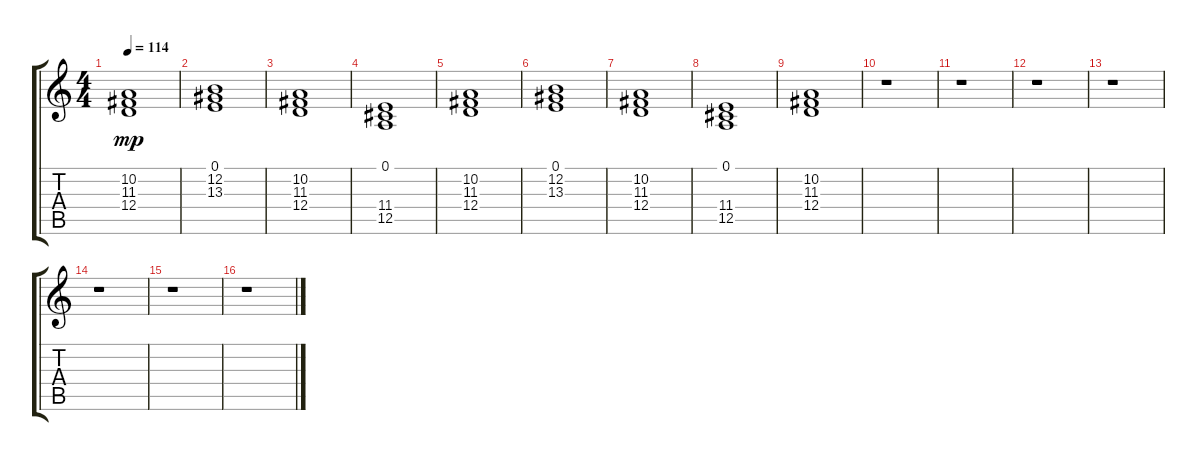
\track "" {instrument stringensemble1}
\staff {score tabs}
\tuning (E4 B3 G3 D3 A2 E2) {hide}
\ts (4 4)
\tempo 114
\clef g2
\ks c
(10.2 11.3 12.4).1{dy mp} |
(0.1 12.2 13.3).1 |
(10.2 11.3 12.4).1 |
(0.1 11.4 12.5).1 |
(10.2 11.3 12.4).1 |
(0.1 12.2 13.3).1 |
(10.2 11.3 12.4).1 |
(0.1 11.4 12.5).1 |
(10.2 11.3 12.4).1 |
r.1 |
r.1 |
r.1 |
r.1 |
r.1 |
r.1 |
r.1
